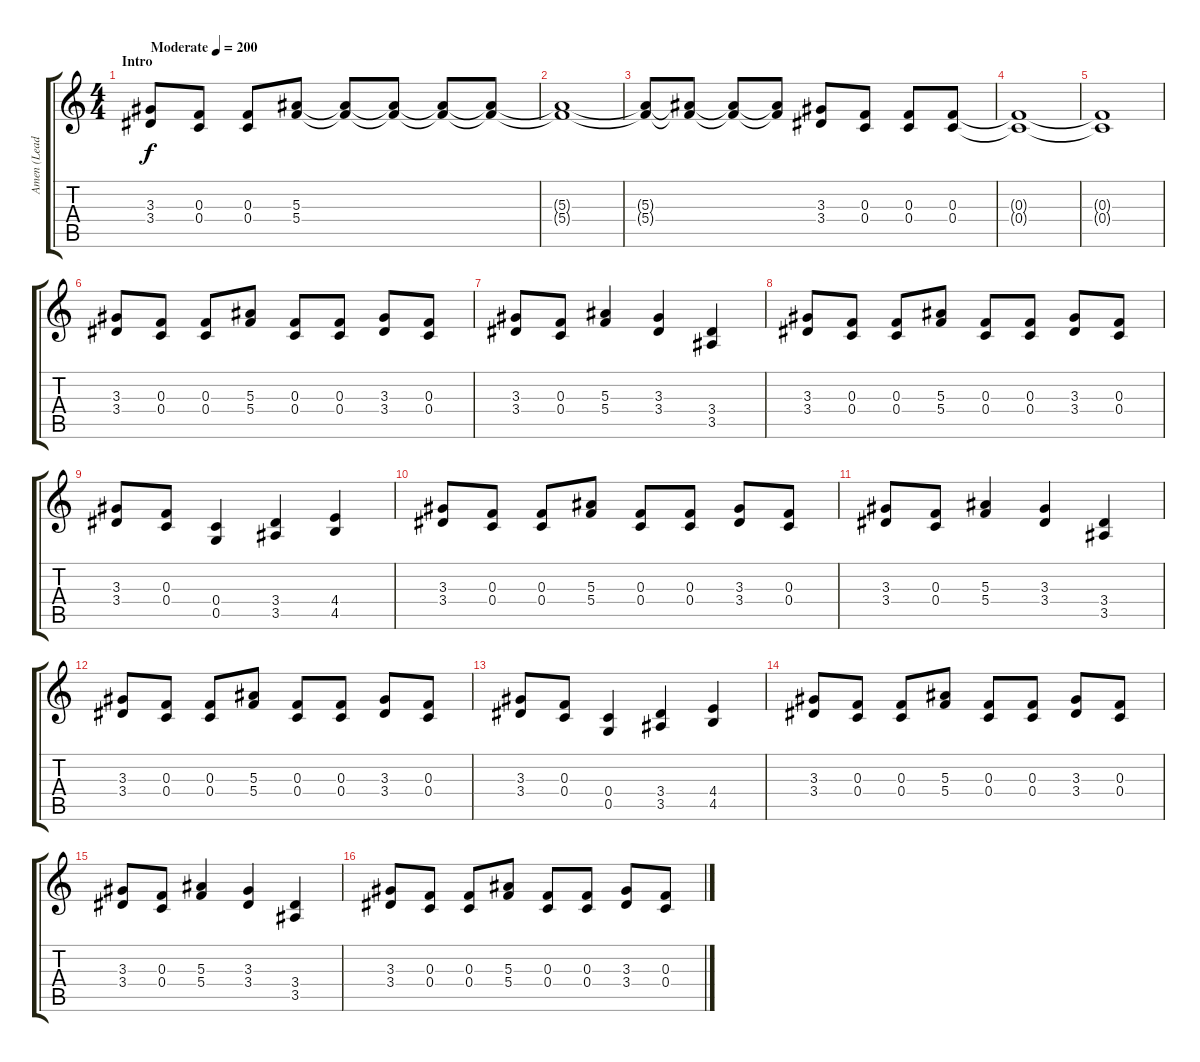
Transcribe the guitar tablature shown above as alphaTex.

\track ("Amen (Lead)" "Amen (Lead") {instrument overdrivenguitar}
\staff {score tabs}
\tuning (D4 A3 F3 C3 G2 D2) {hide}
\ts (4 4)
\section ("" "Intro")
\tempo (200 "Moderate")
\clef g2
\ks c
(3.3 3.4).8{dy f instrument overdrivenguitar} (0.3 0.4).8 (0.3 0.4).8 (5.3 5.4).8 (5.3{t} 5.4{t}).8 (5.3{t} 5.4{t}).8 (5.3{t} 5.4{t}).8 (5.3{t} 5.4{t}).8 |
(5.3{t} 5.4{t}).1 |
(5.3{t} 5.4{t}).8 (5.3{t} 5.4{t}).8 (5.3{t} 5.4{t}).8 (5.3{t} 5.4{t}).8 (3.3 3.4).8 (0.3 0.4).8 (0.3 0.4).8 (0.3 0.4).8 |
(0.3{t} 0.4{t}).1 |
(0.3{t} 0.4{t}).1 |
(3.3 3.4).8 (0.3 0.4).8 (0.3 0.4).8 (5.3 5.4).8 (0.3 0.4).8 (0.3 0.4).8 (3.3 3.4).8 (0.3 0.4).8 |
(3.3 3.4).8 (0.3 0.4).8 (5.3 5.4).4 (3.3 3.4).4 (3.4 3.5).4 |
(3.3 3.4).8 (0.3 0.4).8 (0.3 0.4).8 (5.3 5.4).8 (0.3 0.4).8 (0.3 0.4).8 (3.3 3.4).8 (0.3 0.4).8 |
(3.3 3.4).8 (0.3 0.4).8 (0.4 0.5).4 (3.4 3.5).4 (4.4 4.5).4 |
(3.3 3.4).8 (0.3 0.4).8 (0.3 0.4).8 (5.3 5.4).8 (0.3 0.4).8 (0.3 0.4).8 (3.3 3.4).8 (0.3 0.4).8 |
(3.3 3.4).8 (0.3 0.4).8 (5.3 5.4).4 (3.3 3.4).4 (3.4 3.5).4 |
(3.3 3.4).8 (0.3 0.4).8 (0.3 0.4).8 (5.3 5.4).8 (0.3 0.4).8 (0.3 0.4).8 (3.3 3.4).8 (0.3 0.4).8 |
(3.3 3.4).8 (0.3 0.4).8 (0.4 0.5).4 (3.4 3.5).4 (4.4 4.5).4 |
(3.3 3.4).8 (0.3 0.4).8 (0.3 0.4).8 (5.3 5.4).8 (0.3 0.4).8 (0.3 0.4).8 (3.3 3.4).8 (0.3 0.4).8 |
(3.3 3.4).8 (0.3 0.4).8 (5.3 5.4).4 (3.3 3.4).4 (3.4 3.5).4 |
(3.3 3.4).8 (0.3 0.4).8 (0.3 0.4).8 (5.3 5.4).8 (0.3 0.4).8 (0.3 0.4).8 (3.3 3.4).8 (0.3 0.4).8
